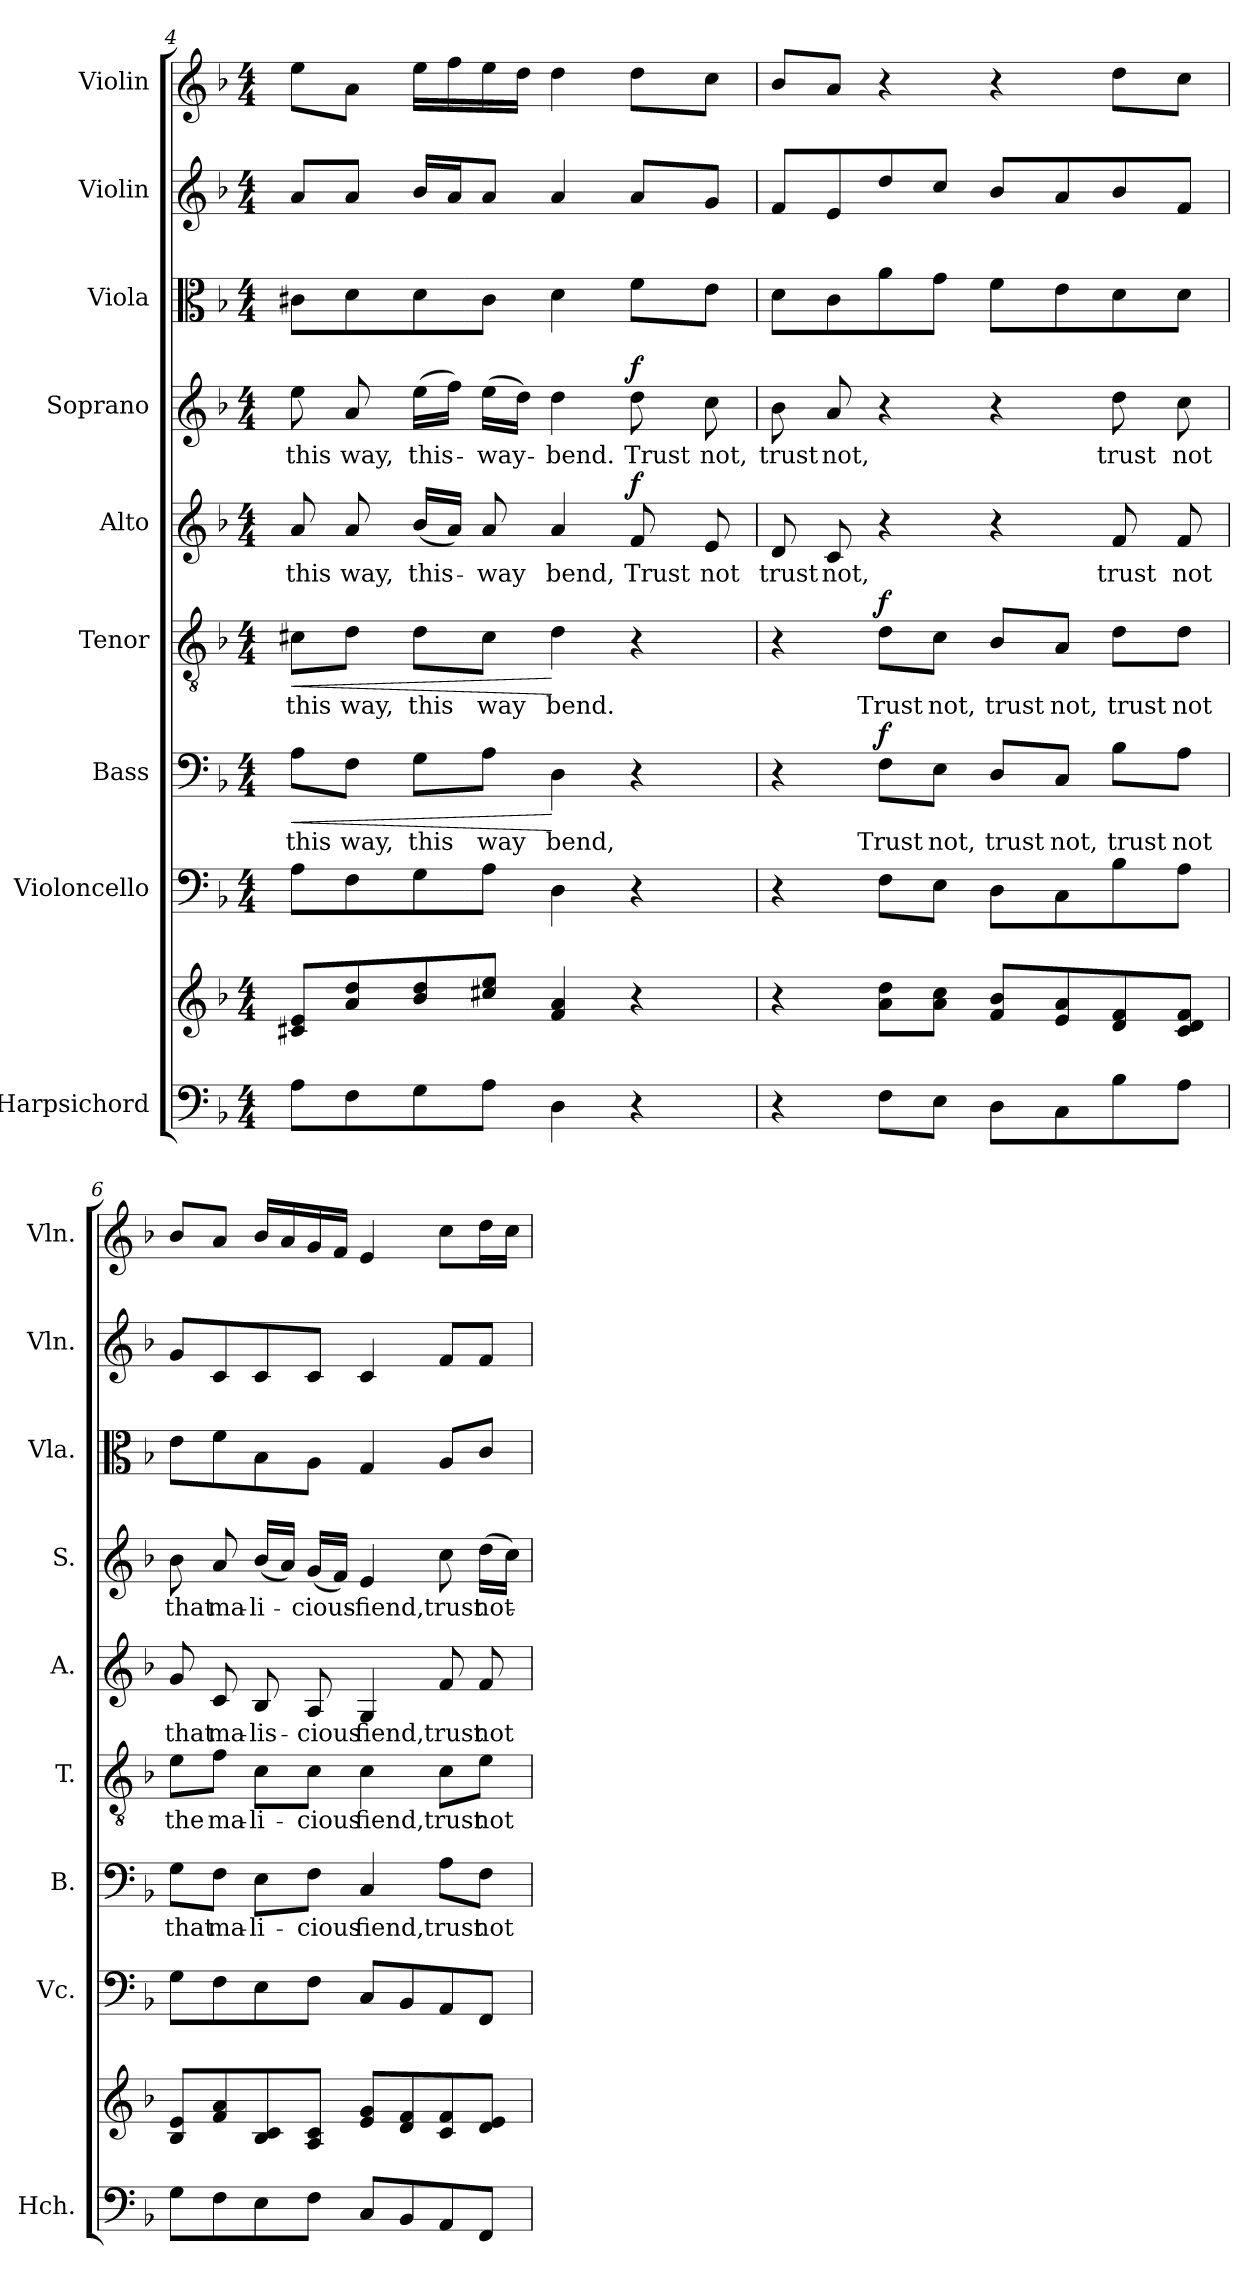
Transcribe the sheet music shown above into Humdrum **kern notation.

**kern	**kern	**kern	**kern	**text	**dynam	**kern	**text	**dynam	**kern	**text	**dynam	**kern	**text	**dynam	**kern	**kern	**kern
*part9	*part9	*part8	*part7	*part7	*part7	*part6	*part6	*part6	*part5	*part5	*part5	*part4	*part4	*part4	*part3	*part2	*part1
*staff10	*staff9	*staff8	*staff7	*staff7	*staff7	*staff6	*staff6	*staff6	*staff5	*staff5	*staff5	*staff4	*staff4	*staff4	*staff3	*staff2	*staff1
*I"Harpsichord	*	*I"Violoncello	*I"Bass	*	*	*I"Tenor	*	*	*I"Alto	*	*	*I"Soprano	*	*	*I"Viola	*I"Violin	*I"Violin
*I'Hch.	*	*I'Vc.	*I'B.	*	*	*I'T.	*	*	*I'A.	*	*	*I'S.	*	*	*I'Vla.	*I'Vln.	*I'Vln.
*clefF4	*clefG2	*clefF4	*clefF4	*	*	*clefGv2	*	*	*clefG2	*	*	*clefG2	*	*	*clefC3	*clefG2	*clefG2
*k[b-]	*k[b-]	*k[b-]	*k[b-]	*	*	*k[b-]	*	*	*k[b-]	*	*	*k[b-]	*	*	*k[b-]	*k[b-]	*k[b-]
*M4/4	*M4/4	*M4/4	*M4/4	*	*	*M4/4	*	*	*M4/4	*	*	*M4/4	*	*	*M4/4	*M4/4	*M4/4
=4	=4	=4	=4	=4	=4	=4	=4	=4	=4	=4	=4	=4	=4	=4	=4	=4	=4
!	!	!	!	!LO:LY:b	!LO:HP:b	!	!LO:LY:b	!LO:HP:b	!	!LO:LY:b	!	!	!LO:LY:b	!	!	!	!
8A\L	8c#X/ 8e/L	8A\L	8A\L	this	<	8c#X\L	this	<	8a/	this	.	8ee\	this	.	8c#X\L	8a/L	8ee\L
!	!	!	!	!LO:LY:b	!	!	!LO:LY:b	!	!	!LO:LY:b	!	!	!LO:LY:b	!	!	!	!
8F\	8a/ 8dd/	8F\	8F\J	way,	.	8d\J	way,	.	8a/	way,	.	8a/	way,	.	8d\	8a/J	8a\J
!	!	!	!	!LO:LY:b	!	!	!LO:LY:b	!	!	!LO:LY:b	!	!	!LO:LY:b	!	!	!	!
8G\	8b-/ 8dd/	8G\	8G\L	this	.	8d\L	this	.	(16b-/LL	this-	.	(16ee\LL	this-	.	8d\	16b-/LL	16ee\LL
.	.	.	.	.	.	.	.	.	16a/JJ)	.	.	16ff\JJ)	.	.	.	16a/J	16ff\
!	!	!	!	!LO:LY:b	!	!	!LO:LY:b	!	!	!LO:LY:b	!	!	!LO:LY:b	!	!	!	!
8A\J	8cc#X/ 8ee/J	8A\J	8A\J	way	.	8c#\J	way	.	8a/	-way	.	(16ee\LL	-way-	.	8c#\J	8a/J	16ee\
.	.	.	.	.	.	.	.	.	.	.	.	16dd\JJ)	.	.	.	.	16dd\JJ
!	!	!	!	!LO:LY:b	!	!	!LO:LY:b	!	!	!LO:LY:b	!	!	!LO:LY:b	!	!	!	!
4D\	4f/ 4a/	4D\	4D\	bend,	[	4d\	bend.	[	4a/	bend,	.	4dd\	-bend.	.	4d\	4a/	4dd\
!	!	!	!	!	!	!	!	!	!	!LO:LY:b	!LO:DY:a	!	!LO:LY:b	!LO:DY:a	!	!	!
4r	4r	4r	4r	.	.	4r	.	.	8f/	Trust	f	8dd\	Trust	f	8f\L	8a/L	8dd\L
!	!	!	!	!	!	!	!	!	!	!LO:LY:b	!	!	!LO:LY:b	!	!	!	!
.	.	.	.	.	.	.	.	.	8e/	not	.	8cc\	not,	.	8e\J	8g/J	8cc\J
!!LO:PB:g=z
=5	=5	=5	=5	=5	=5	=5	=5	=5	=5	=5	=5	=5	=5	=5	=5	=5	=5
!	!	!	!	!	!	!	!	!	!	!LO:LY:b	!	!	!LO:LY:b	!	!	!	!
4r	4r	4r	4r	.	.	4r	.	.	8d/	trust	.	8b-\	trust	.	8d\L	8f/L	8b-/L
!	!	!	!	!	!	!	!	!	!	!LO:LY:b	!	!	!LO:LY:b	!	!	!	!
.	.	.	.	.	.	.	.	.	8c/	not,	.	8a/	not,	.	8c\	8e/	8a/J
!	!	!	!	!LO:LY:b	!LO:DY:a	!	!LO:LY:b	!LO:DY:a	!	!	!	!	!	!	!	!	!
8F\L	8a\ 8dd\L	8F\L	8F\L	Trust	f	8d\L	Trust	f	4r	.	.	4r	.	.	8a\	8dd/	4r
!	!	!	!	!LO:LY:b	!	!	!LO:LY:b	!	!	!	!	!	!	!	!	!	!
8E\J	8a\ 8cc\J	8E\J	8E\J	not,	.	8c\J	not,	.	.	.	.	.	.	.	8g\J	8cc/J	.
!	!	!	!	!LO:LY:b	!	!	!LO:LY:b	!	!	!	!	!	!	!	!	!	!
8D\L	8f/ 8b-/L	8D\L	8D/L	trust	.	8B-/L	trust	.	4r	.	.	4r	.	.	8f\L	8b-/L	4r
!	!	!	!	!LO:LY:b	!	!	!LO:LY:b	!	!	!	!	!	!	!	!	!	!
8C\	8e/ 8a/	8C\	8C/J	not,	.	8A/J	not,	.	.	.	.	.	.	.	8e\	8a/	.
!	!	!	!	!LO:LY:b	!	!	!LO:LY:b	!	!	!LO:LY:b	!	!	!LO:LY:b	!	!	!	!
8B-\	8d/ 8f/	8B-\	8B-\L	trust	.	8d\L	trust	.	8f/	trust	.	8dd\	trust	.	8d\	8b-/	8dd\L
!	!	!	!	!LO:LY:b	!	!	!LO:LY:b	!	!	!LO:LY:b	!	!	!LO:LY:b	!	!	!	!
8A\J	8c/ 8d/ 8f/J	8A\J	8A\J	not	.	8d\J	not	.	8f/	not	.	8cc\	not	.	8d\J	8f/J	8cc\J
=6	=6	=6	=6	=6	=6	=6	=6	=6	=6	=6	=6	=6	=6	=6	=6	=6	=6
!	!	!	!	!LO:LY:b	!	!	!LO:LY:b	!	!	!LO:LY:b	!	!	!LO:LY:b	!	!	!	!
8G\L	8B-/ 8e/L	8G\L	8G\L	that	.	8e\L	the	.	8g/	that	.	8b-\	that	.	8e\L	8g/L	8b-/L
!	!	!	!	!LO:LY:b	!	!	!LO:LY:b	!	!	!LO:LY:b	!	!	!LO:LY:b	!	!	!	!
8F\	8f/ 8a/	8F\	8F\J	ma-	.	8f\J	ma-	.	8c/	ma-	.	8a/	ma-	.	8f\	8c/	8a/J
!	!	!	!	!LO:LY:b	!	!	!LO:LY:b	!	!	!LO:LY:b	!	!	!LO:LY:b	!	!	!	!
8E\	8B-/ 8c/	8E\	8E\L	-li-	.	8c\L	-li-	.	8B-/	-lis-	.	(16b-/LL	-li-	.	8B-\	8c/	16b-/LL
.	.	.	.	.	.	.	.	.	.	.	.	16a/JJ)	.	.	.	.	16a/
!	!	!	!	!LO:LY:b	!	!	!LO:LY:b	!	!	!LO:LY:b	!	!	!LO:LY:b	!	!	!	!
8F\J	8A/ 8c/J	8F\J	8F\J	-cious	.	8c\J	-cious	.	8A/	-cious	.	(16g/LL	-cious-	.	8A\J	8c/J	16g/
.	.	.	.	.	.	.	.	.	.	.	.	16f/JJ)	.	.	.	.	16f/JJ
!	!	!	!	!LO:LY:b	!	!	!LO:LY:b	!	!	!LO:LY:b	!	!	!LO:LY:b	!	!	!	!
8C/L	8e/ 8g/L	8C/L	4C/	fiend,	.	4c\	fiend,	.	4G/	fiend,	.	4e/	-fiend,	.	4G/	4c/	4e/
8BB-/	8d/ 8f/	8BB-/	.	.	.	.	.	.	.	.	.	.	.	.	.	.	.
!	!	!	!	!LO:LY:b	!	!	!LO:LY:b	!	!	!LO:LY:b	!	!	!LO:LY:b	!	!	!	!
8AA/	8c/ 8f/	8AA/	8A\L	trust	.	8c\L	trust	.	8f/	trust	.	8cc\	trust	.	8A/L	8f/L	8cc\L
!	!	!	!	!LO:LY:b	!	!	!LO:LY:b	!	!	!LO:LY:b	!	!	!LO:LY:b	!	!	!	!
8FF/J	8d/ 8e/J	8FF/J	8F\J	not	.	8e\J	not	.	8f/	not	.	(16dd\LL	not-	.	8c/J	8f/J	16dd\L
.	.	.	.	.	.	.	.	.	.	.	.	16cc\JJ)	.	.	.	.	16cc\JJ
=	=	=	=	=	=	=	=	=	=	=	=	=	=	=	=	=	=
*-	*-	*-	*-	*-	*-	*-	*-	*-	*-	*-	*-	*-	*-	*-	*-	*-	*-
